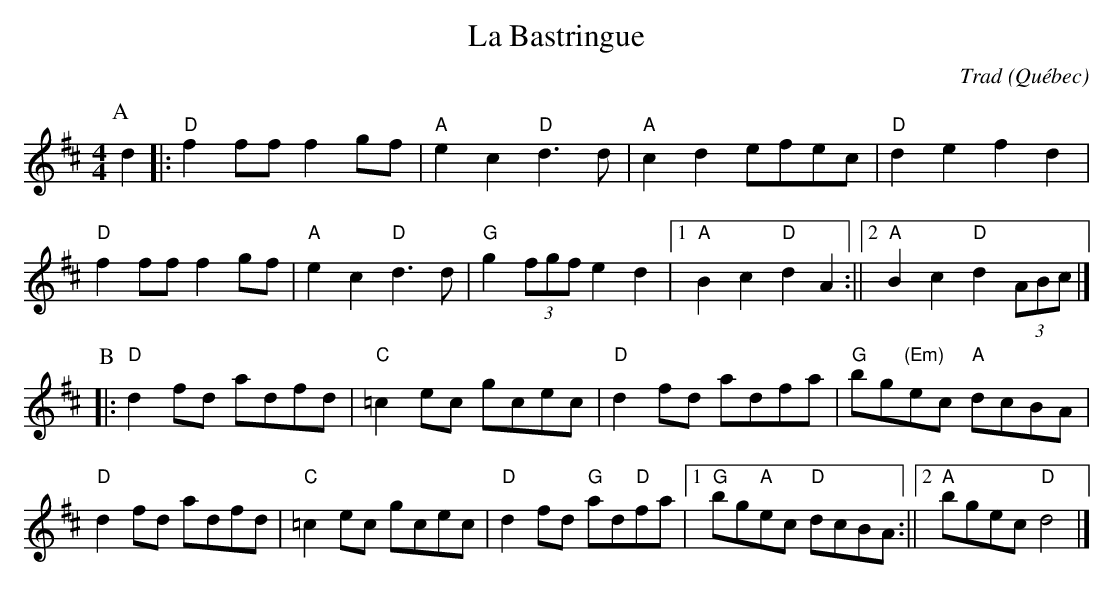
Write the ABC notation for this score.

X:1
T:La Bastringue
C:Trad
O:Québec
M:4/4
L:1/4
K:Dmaj
P:A
d|: "D"ff/2f/2 fg/2f/2| "A"ec "D"d3/2d/2| "A"cd e/2f/2e/2c/2| "D"de fd|
"D"ff/2f/2 fg/2f/2| "A"ec "D"d3/2d/2| "G"g (3f/2g/2f/2 ed|1"A"Bc "D"dA:||2"A"Bc "D"d(3A/2B/2c/2|]
P:B
|: "D"df/2d/2 a/2d/2f/2d/2| "C"=ce/2c/2 g/2c/2e/2c/2|\
"D"df/2d/2 a/2d/2f/2a/2| "G"b/2g/2"(Em)"e/2c/2 "A"d/2c/2B/2A/2|
"D"df/2d/2 a/2d/2f/2d/2| "C"=ce/2c/2 g/2c/2e/2c/2|\
"D"d f/d/ "G"a/2d/2"D"f/2a/2|1"G"b/g/"A"e/c/ "D"d/c/B/A/:||2"A"b/g/e/c/ "D"d2|]
